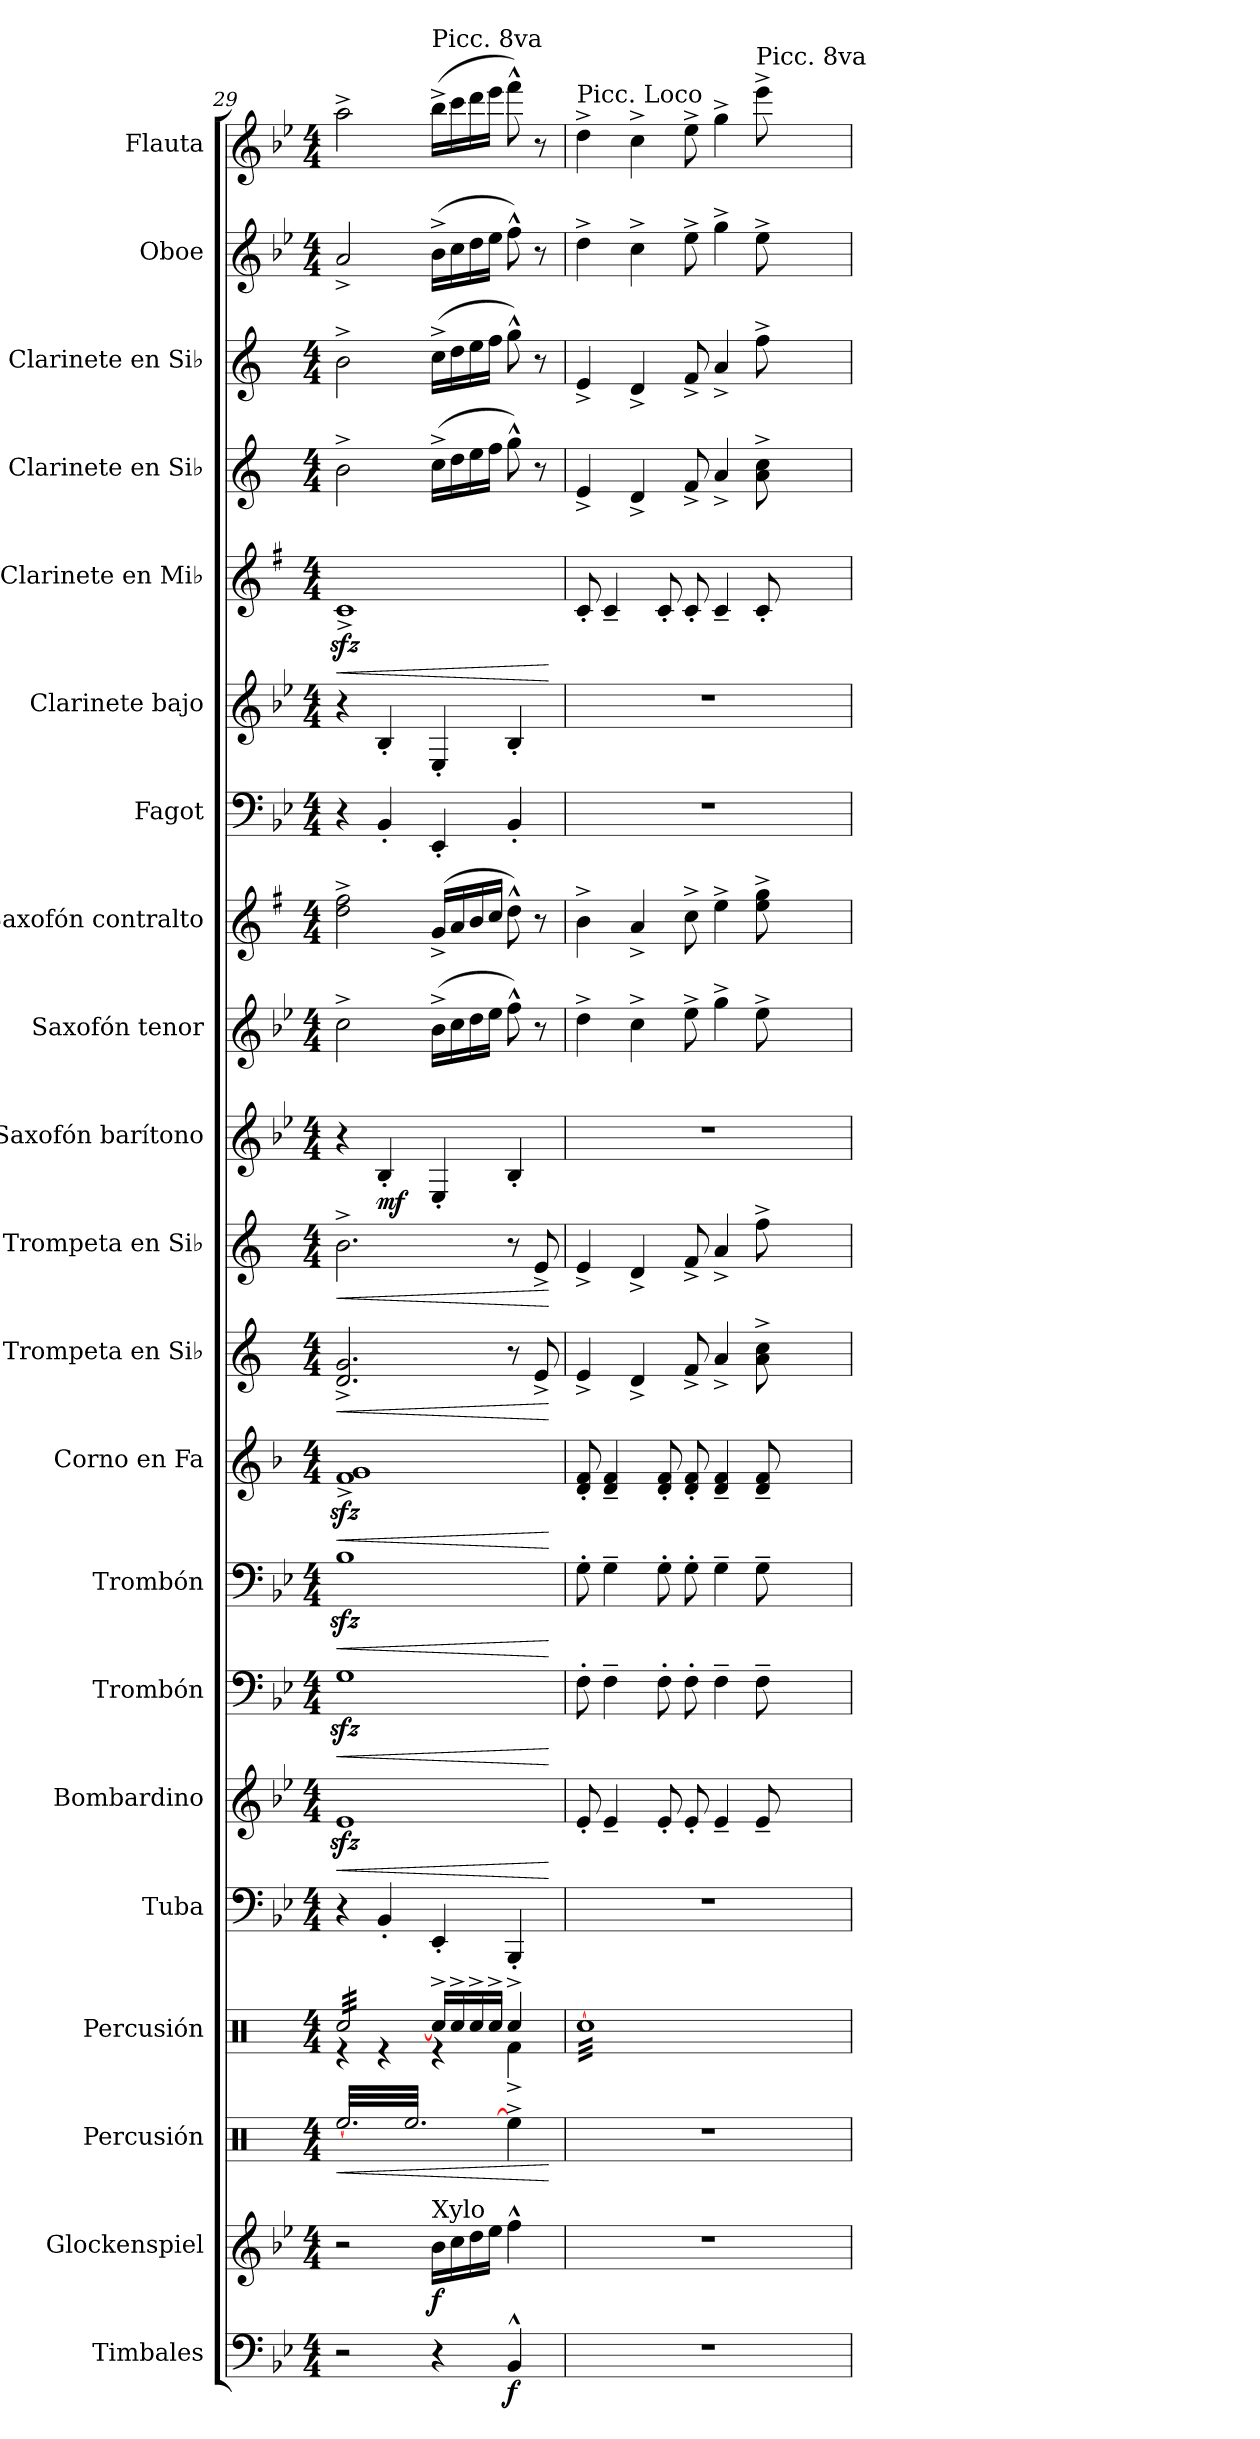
**kern	**dynam	**kern	**dynam	**kern	**dynam	**kern	**kern	**kern	**dynam	**kern	**dynam	**kern	**dynam	**kern	**dynam	**kern	**dynam	**kern	**dynam	**kern	**dynam	**kern	**kern	**kern	**kern	**kern	**dynam	**kern	**kern	**kern	**kern
*part21	*part21	*part20	*part20	*part19	*part19	*part18	*part17	*part16	*part16	*part15	*part15	*part14	*part14	*part13	*part13	*part12	*part12	*part11	*part11	*part10	*part10	*part9	*part8	*part7	*part6	*part5	*part5	*part4	*part3	*part2	*part1
*staff21	*staff21	*staff20	*staff20	*staff19	*staff19	*staff18	*staff17	*staff16	*staff16	*staff15	*staff15	*staff14	*staff14	*staff13	*staff13	*staff12	*staff12	*staff11	*staff11	*staff10	*staff10	*staff9	*staff8	*staff7	*staff6	*staff5	*staff5	*staff4	*staff3	*staff2	*staff1
*I"Timbales	*	*I"Glockenspiel	*	*I"Percusión	*	*I"Percusión	*I"Tuba	*I"Bombardino	*	*I"Trombón	*	*I"Trombón	*	*I"Corno en Fa	*	*I"Trompeta en Si♭	*	*I"Trompeta en Si♭	*	*I"Saxofón barítono	*	*I"Saxofón tenor	*I"Saxofón contralto	*I"Fagot	*I"Clarinete bajo	*I"Clarinete en Mi♭	*	*I"Clarinete en Si♭	*I"Clarinete en Si♭	*I"Oboe	*I"Flauta
*I'Timb.	*	*I'Glock.	*	*I'Perc.	*	*I'Perc.	*I'Tba.	*I'Bo.	*	*I'Tbn.	*	*I'Tbn.	*	*I'Cor. Fa	*	*I'Tpt. Si♭	*	*I'Tpt. Si♭	*	*I'Sax. Bar.	*	*I'Sax. T.	*I'Sax. Ctrl.	*I'Fag.	*I'Cl. B.	*I'Cl. Mi♭	*	*I'Cl. Si♭	*I'Cl. Si♭	*I'Ob.	*I'Fl.
*clefF4	*	*clefG2	*	*clefX	*	*clefX	*clefF4	*clefG2	*	*clefF4	*	*clefF4	*	*clefG2	*	*clefG2	*	*clefG2	*	*clefG2	*	*clefG2	*clefG2	*clefF4	*clefG2	*clefG2	*	*clefG2	*clefG2	*clefG2	*clefG2
*	*	*ITrd-14c-24	*	*	*	*	*	*ITrd8c14	*	*	*	*	*	*ITrd4c7	*	*ITrd1c2	*	*ITrd1c2	*	*ITrd12c21	*	*ITrd8c14	*ITrd5c9	*	*ITrd8c14	*ITrd-2c-3	*	*ITrd1c2	*ITrd1c2	*	*
*k[b-e-]	*	*k[b-e-]	*	*k[]	*	*k[]	*k[b-e-]	*k[b-e-]	*	*k[b-e-]	*	*k[b-e-]	*	*k[b-e-]	*	*k[b-e-]	*	*k[b-e-]	*	*k[b-e-]	*	*k[b-e-]	*k[b-e-]	*k[b-e-]	*k[b-e-]	*k[b-e-]	*	*k[b-e-]	*k[b-e-]	*k[b-e-]	*k[b-e-]
*M4/4	*	*M4/4	*	*M4/4	*	*M4/4	*M4/4	*M4/4	*	*M4/4	*	*M4/4	*	*M4/4	*	*M4/4	*	*M4/4	*	*M4/4	*	*M4/4	*M4/4	*M4/4	*M4/4	*M4/4	*	*M4/4	*M4/4	*M4/4	*M4/4
=29	=29	=29	=29	=29	=29	=29	=29	=29	=29	=29	=29	=29	=29	=29	=29	=29	=29	=29	=29	=29	=29	=29	=29	=29	=29	=29	=29	=29	=29	=29	=29
!	!	!	!	!	!LO:HP:b	!	!	!	!LO:HP:b	!	!LO:HP:b	!	!LO:HP:b	!	!LO:HP:b	!	!LO:HP:b	!	!LO:HP:b	!	!	!	!	!	!	!	!LO:HP:b	!	!	!	!
*	*	*	*	*	*	*^	*	*	*	*	*	*	*	*	*	*	*	*	*	*	*	*	*	*	*	*	*	*	*	*	*
*	*	*	*	*tremolo	*	*	*	*	*	*	*	*	*	*	*	*	*	*	*	*	*	*	*	*	*	*	*	*	*	*	*	*
*	*	*	*	*	*	*tremolo	*	*	*	*	*	*	*	*	*	*	*	*	*	*	*	*	*	*	*	*	*	*	*	*	*	*
2r	.	2r	.	[32Ree/LLL	<	32Rcc/LLL	4r	4r	1E-zz<	<	1Gzz<	<	1B-zz<	<	1B-zz<^ 1czz<^	<	2.c/^ 2.f/^	<	2.a^\	<	4r	.	2c^\	2f\^ 2a\^	4r	4r	1e-zz<^	<	2a^\	2a^\	2a^/	2aa^\
.	.	.	.	32Ree/	.	32Rcc/	.	.	.	.	.	.	.	.	.	.	.	.	.	.	.	.	.	.	.	.	.	.	.	.	.	.
.	.	.	.	32Ree/	.	32Rcc/	.	.	.	.	.	.	.	.	.	.	.	.	.	.	.	.	.	.	.	.	.	.	.	.	.	.
.	.	.	.	32Ree/	.	32Rcc/	.	.	.	.	.	.	.	.	.	.	.	.	.	.	.	.	.	.	.	.	.	.	.	.	.	.
.	.	.	.	32Ree/	.	32Rcc/	.	.	.	.	.	.	.	.	.	.	.	.	.	.	.	.	.	.	.	.	.	.	.	.	.	.
.	.	.	.	32Ree/	.	32Rcc/	.	.	.	.	.	.	.	.	.	.	.	.	.	.	.	.	.	.	.	.	.	.	.	.	.	.
.	.	.	.	32Ree/	.	32Rcc/	.	.	.	.	.	.	.	.	.	.	.	.	.	.	.	.	.	.	.	.	.	.	.	.	.	.
.	.	.	.	32Ree/	.	32Rcc/	.	.	.	.	.	.	.	.	.	.	.	.	.	.	.	.	.	.	.	.	.	.	.	.	.	.
!	!	!	!	!	!	!	!	!	!	!	!	!	!	!	!	!	!	!	!	!	!	!LO:DY:b	!	!	!	!	!	!	!	!	!	!
.	.	.	.	32Ree/	.	32Rcc/	4r	4BB-'/	.	.	.	.	.	.	.	.	.	.	.	.	4BB-'/	mf	.	.	4BB-'/	4BB-'/	.	.	.	.	.	.
.	.	.	.	32Ree/	.	32Rcc/	.	.	.	.	.	.	.	.	.	.	.	.	.	.	.	.	.	.	.	.	.	.	.	.	.	.
.	.	.	.	32Ree/	.	32Rcc/	.	.	.	.	.	.	.	.	.	.	.	.	.	.	.	.	.	.	.	.	.	.	.	.	.	.
.	.	.	.	32Ree/	.	32Rcc/	.	.	.	.	.	.	.	.	.	.	.	.	.	.	.	.	.	.	.	.	.	.	.	.	.	.
.	.	.	.	32Ree/	.	32Rcc/	.	.	.	.	.	.	.	.	.	.	.	.	.	.	.	.	.	.	.	.	.	.	.	.	.	.
.	.	.	.	32Ree/	.	32Rcc/	.	.	.	.	.	.	.	.	.	.	.	.	.	.	.	.	.	.	.	.	.	.	.	.	.	.
.	.	.	.	32Ree/	.	32Rcc/	.	.	.	.	.	.	.	.	.	.	.	.	.	.	.	.	.	.	.	.	.	.	.	.	.	.
.	.	.	.	32Ree/	.	32Rcc/JJJ	.	.	.	.	.	.	.	.	.	.	.	.	.	.	.	.	.	.	.	.	.	.	.	.	.	.
*	*	*	*	*	*	*Xtremolo	*	*	*	*	*	*	*	*	*	*	*	*	*	*	*	*	*	*	*	*	*	*	*	*	*	*
!	!	!	!	!	!	!	!	!	!	!	!	!	!	!	!	!	!	!	!	!	!	!	!	!	!	!	!	!	!	!	!	!LO:TX:a:t=Picc. 8va
!	!	!LO:TX:a:t=Xylo	!	!	!	!	!	!	!	!	!	!	!	!	!	!	!	!	!	!	!	!	!	!	!	!	!	!	!	!	!	!
!	!	!	!LO:DY:b	!	!	!	!	!	!	!	!	!	!	!	!	!	!	!	!	!	!	!	!	!	!	!	!	!	!	!	!	!
4r	.	16bbb-\LL	f	32Ree/	.	16Rcc^/LL]	4r	4EE-'/	.	.	.	.	.	.	.	.	.	.	.	.	4EE-'/	.	(>16B-^\LL	(>16B-^/LL	4EE-'/	4EE-'/	.	.	(>16b-^\LL	(>16b-^\LL	(>16b-^\LL	(>16bb-^\LL
.	.	.	.	32Ree/	.	.	.	.	.	.	.	.	.	.	.	.	.	.	.	.	.	.	.	.	.	.	.	.	.	.	.	.
.	.	16cccc\	.	32Ree/	.	16Rcc^/	.	.	.	.	.	.	.	.	.	.	.	.	.	.	.	.	16c\	16c/	.	.	.	.	16cc\	16cc\	16cc\	16ccc\
.	.	.	.	32Ree/	.	.	.	.	.	.	.	.	.	.	.	.	.	.	.	.	.	.	.	.	.	.	.	.	.	.	.	.
.	.	16dddd\	.	32Ree/	.	16Rcc^/	.	.	.	.	.	.	.	.	.	.	.	.	.	.	.	.	16d\	16d/	.	.	.	.	16dd\	16dd\	16dd\	16ddd\
.	.	.	.	32Ree/	.	.	.	.	.	.	.	.	.	.	.	.	.	.	.	.	.	.	.	.	.	.	.	.	.	.	.	.
.	.	16eeee-\JJ	.	32Ree/	.	16Rcc^/JJ	.	.	.	.	.	.	.	.	.	.	.	.	.	.	.	.	16e-\JJ	16e-/JJ	.	.	.	.	16ee-\JJ	16ee-\JJ	16ee-\JJ	16eee-\JJ
.	.	.	.	32Ree/JJJ	.	.	.	.	.	.	.	.	.	.	.	.	.	.	.	.	.	.	.	.	.	.	.	.	.	.	.	.
*	*	*	*	*Xtremolo	*	*	*	*	*	*	*	*	*	*	*	*	*	*	*	*	*	*	*	*	*	*	*	*	*	*	*	*
!	!LO:DY:b	!	!	!	!	!	!	!	!	!	!	!	!	!	!	!	!	!	!	!	!	!	!	!	!	!	!	!	!	!	!	!
4BB-^^/	f	4ffff^^\	.	4Ree^\]	.	4Rcc^/	4Rf^\	4BBB-'/	.	.	.	.	.	.	.	.	8r	.	8r	.	4BB-'/	.	8f^^\)	8f^^\)	4BB-'/	4BB-'/	.	.	8ff^^\)	8ff^^\)	8ff^^\)	8fff^^\)
.	.	.	.	.	.	.	.	.	.	.	.	.	.	.	.	.	8d^/	.	8d^/	.	.	.	8r	8r	.	.	.	.	8r	8r	8r	8r
*	*	*	*	*	*	*v	*v	*	*	*	*	*	*	*	*	*	*	*	*	*	*	*	*	*	*	*	*	*	*	*	*	*
.	.	.	.	.	[	.	.	.	[	.	[	.	[	.	[	.	[	.	[	.	.	.	.	.	.	.	[	.	.	.	.
=30	=30	=30	=30	=30	=30	=30	=30	=30	=30	=30	=30	=30	=30	=30	=30	=30	=30	=30	=30	=30	=30	=30	=30	=30	=30	=30	=30	=30	=30	=30	=30
!	!	!	!	!	!	!	!	!	!	!	!	!	!	!	!	!	!	!	!	!	!	!	!	!	!	!	!	!	!	!	!LO:TX:a:t=Picc. Loco
*	*	*	*	*	*	*tremolo	*	*	*	*	*	*	*	*	*	*	*	*	*	*	*	*	*	*	*	*	*	*	*	*	*
1r	.	1r	.	1r	.	[32RccLLL	1r	8E-'/	.	8F'\	.	8G'\	.	8G/' 8B-/'	.	4d^/	.	4d^/	.	1r	.	4d^\	4d^\	1r	1r	8e-'/	.	4d^/	4d^/	4dd^\	4dd^\
.	.	.	.	.	.	32Rcc	.	.	.	.	.	.	.	.	.	.	.	.	.	.	.	.	.	.	.	.	.	.	.	.	.
.	.	.	.	.	.	32Rcc	.	.	.	.	.	.	.	.	.	.	.	.	.	.	.	.	.	.	.	.	.	.	.	.	.
.	.	.	.	.	.	32Rcc	.	.	.	.	.	.	.	.	.	.	.	.	.	.	.	.	.	.	.	.	.	.	.	.	.
.	.	.	.	.	.	32Rcc	.	4E-~/	.	4F~\	.	4G~\	.	4G/~ 4B-/~	.	.	.	.	.	.	.	.	.	.	.	4e-~/	.	.	.	.	.
.	.	.	.	.	.	32Rcc	.	.	.	.	.	.	.	.	.	.	.	.	.	.	.	.	.	.	.	.	.	.	.	.	.
.	.	.	.	.	.	32Rcc	.	.	.	.	.	.	.	.	.	.	.	.	.	.	.	.	.	.	.	.	.	.	.	.	.
.	.	.	.	.	.	32Rcc	.	.	.	.	.	.	.	.	.	.	.	.	.	.	.	.	.	.	.	.	.	.	.	.	.
.	.	.	.	.	.	32Rcc	.	.	.	.	.	.	.	.	.	4c^/	.	4c^/	.	.	.	4c^\	4c^/	.	.	.	.	4c^/	4c^/	4cc^\	4cc^\
.	.	.	.	.	.	32Rcc	.	.	.	.	.	.	.	.	.	.	.	.	.	.	.	.	.	.	.	.	.	.	.	.	.
.	.	.	.	.	.	32Rcc	.	.	.	.	.	.	.	.	.	.	.	.	.	.	.	.	.	.	.	.	.	.	.	.	.
.	.	.	.	.	.	32Rcc	.	.	.	.	.	.	.	.	.	.	.	.	.	.	.	.	.	.	.	.	.	.	.	.	.
.	.	.	.	.	.	32Rcc	.	8E-'/	.	8F'\	.	8G'\	.	8G/' 8B-/'	.	.	.	.	.	.	.	.	.	.	.	8e-'/	.	.	.	.	.
.	.	.	.	.	.	32Rcc	.	.	.	.	.	.	.	.	.	.	.	.	.	.	.	.	.	.	.	.	.	.	.	.	.
.	.	.	.	.	.	32Rcc	.	.	.	.	.	.	.	.	.	.	.	.	.	.	.	.	.	.	.	.	.	.	.	.	.
.	.	.	.	.	.	32Rcc	.	.	.	.	.	.	.	.	.	.	.	.	.	.	.	.	.	.	.	.	.	.	.	.	.
.	.	.	.	.	.	32Rcc	.	8E-'/	.	8F'\	.	8G'\	.	8G/' 8B-/'	.	8e-^/	.	8e-^/	.	.	.	8e-^\	8e-^\	.	.	8e-'/	.	8e-^/	8e-^/	8ee-^\	8ee-^\
.	.	.	.	.	.	32Rcc	.	.	.	.	.	.	.	.	.	.	.	.	.	.	.	.	.	.	.	.	.	.	.	.	.
.	.	.	.	.	.	32Rcc	.	.	.	.	.	.	.	.	.	.	.	.	.	.	.	.	.	.	.	.	.	.	.	.	.
.	.	.	.	.	.	32Rcc	.	.	.	.	.	.	.	.	.	.	.	.	.	.	.	.	.	.	.	.	.	.	.	.	.
.	.	.	.	.	.	32Rcc	.	4E-~/	.	4F~\	.	4G~\	.	4G/~ 4B-/~	.	4g^/	.	4g^/	.	.	.	4g^\	4g^\	.	.	4e-~/	.	4g^/	4g^/	4gg^\	4gg^\
.	.	.	.	.	.	32Rcc	.	.	.	.	.	.	.	.	.	.	.	.	.	.	.	.	.	.	.	.	.	.	.	.	.
.	.	.	.	.	.	32Rcc	.	.	.	.	.	.	.	.	.	.	.	.	.	.	.	.	.	.	.	.	.	.	.	.	.
.	.	.	.	.	.	32Rcc	.	.	.	.	.	.	.	.	.	.	.	.	.	.	.	.	.	.	.	.	.	.	.	.	.
.	.	.	.	.	.	32Rcc	.	.	.	.	.	.	.	.	.	.	.	.	.	.	.	.	.	.	.	.	.	.	.	.	.
.	.	.	.	.	.	32Rcc	.	.	.	.	.	.	.	.	.	.	.	.	.	.	.	.	.	.	.	.	.	.	.	.	.
.	.	.	.	.	.	32Rcc	.	.	.	.	.	.	.	.	.	.	.	.	.	.	.	.	.	.	.	.	.	.	.	.	.
.	.	.	.	.	.	32Rcc	.	.	.	.	.	.	.	.	.	.	.	.	.	.	.	.	.	.	.	.	.	.	.	.	.
!	!	!	!	!	!	!	!	!	!	!	!	!	!	!	!	!	!	!	!	!	!	!	!	!	!	!	!	!	!	!	!LO:TX:a:t=Picc. 8va
.	.	.	.	.	.	32Rcc	.	8E-~/	.	8F~\	.	8G~\	.	8G/~ 8B-/~	.	8g\^ 8b-\^	.	8ee-^\	.	.	.	8e-^\	8g\^ 8b-\^	.	.	8e-'/	.	8g\^ 8b-\^	8ee-^\	8ee-^\	8eee-^\
.	.	.	.	.	.	32Rcc	.	.	.	.	.	.	.	.	.	.	.	.	.	.	.	.	.	.	.	.	.	.	.	.	.
.	.	.	.	.	.	32Rcc	.	.	.	.	.	.	.	.	.	.	.	.	.	.	.	.	.	.	.	.	.	.	.	.	.
.	.	.	.	.	.	32RccJJJ	.	.	.	.	.	.	.	.	.	.	.	.	.	.	.	.	.	.	.	.	.	.	.	.	.
*	*	*	*	*	*	*Xtremolo	*	*	*	*	*	*	*	*	*	*	*	*	*	*	*	*	*	*	*	*	*	*	*	*	*
=	=	=	=	=	=	=	=	=	=	=	=	=	=	=	=	=	=	=	=	=	=	=	=	=	=	=	=	=	=	=	=
*-	*-	*-	*-	*-	*-	*-	*-	*-	*-	*-	*-	*-	*-	*-	*-	*-	*-	*-	*-	*-	*-	*-	*-	*-	*-	*-	*-	*-	*-	*-	*-
